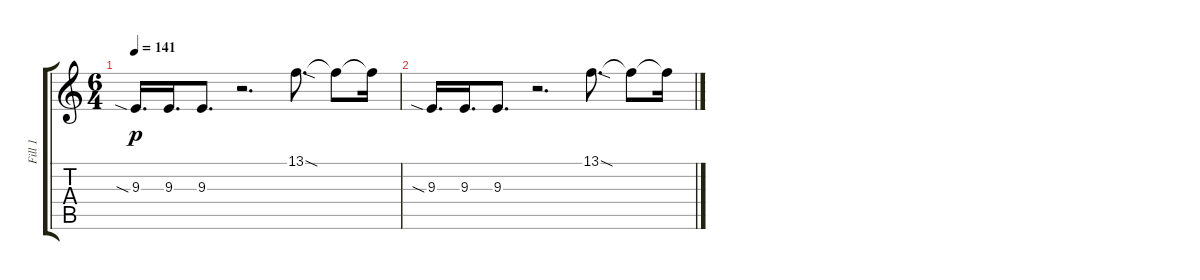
\track ("Fill 1" "Fill 1") {instrument altosax}
\staff {score tabs}
\tuning (E4 B3 G3 D3 A2 E2) {hide}
\ts (6 4)
\tempo 141
\clef g2
\ks c
9.3{sia}.16{d dy p volume 7} 9.3.16{d} 9.3.8{d} r.2{d} 13.1{sod}.8{d} 13.1{t}.8 13.1{t}.16 |
9.3{sia}.16{d volume 3} 9.3.16{d} 9.3.8{d} r.2{d} 13.1{sod}.8{d} 13.1{t}.8 13.1{t}.16
